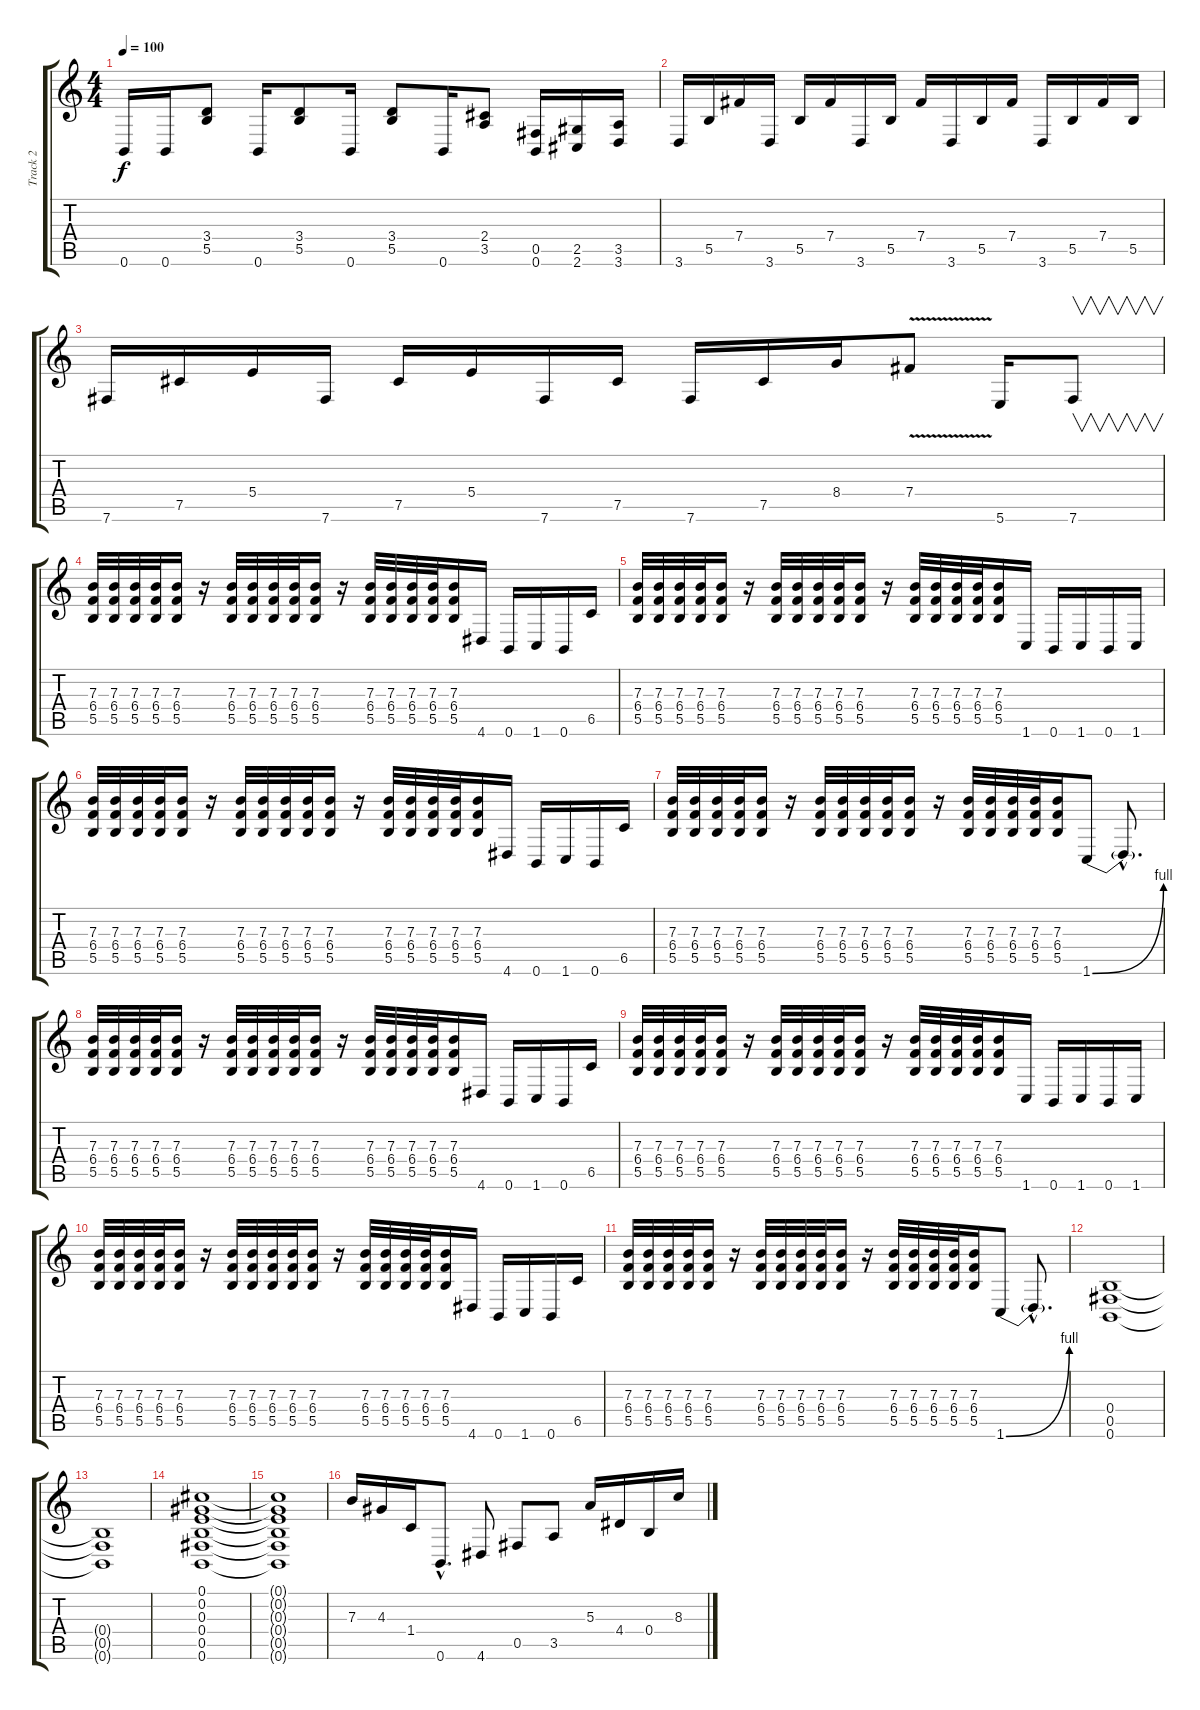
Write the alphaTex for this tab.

\track ("Track 2" "Track 2") {instrument distortionguitar}
\staff {score tabs}
\tuning (Db4 Ab3 E3 B2 Gb2 B1) {hide}
\ts (4 4)
\tempo 100
\clef g2
\ks c
0.6.16{dy f} 0.6.16 (3.4 5.5).8 0.6.16 (3.4 5.5).8 0.6.16 (3.4 5.5).8 0.6.16 (2.4 3.5).8 (0.5 0.6).16 (2.5 2.6).16 (3.5 3.6).16 |
3.6.16 5.5.16 7.4.16 3.6.16 5.5.16 7.4.16 3.6.16 5.5.16 7.4.16 3.6.16 5.5.16 7.4.16 3.6.16 5.5.16 7.4.16 5.5.16 |
7.6.16 7.5.16 5.4.16 7.6.16 7.5.16 5.4.16 7.6.16 7.5.16 7.6.16 7.5.16 8.4.16 7.4{v}.8 5.6.16 7.6.8{v} |
(7.3 6.4 5.5).32 (7.3 6.4 5.5).32 (7.3 6.4 5.5).32 (7.3 6.4 5.5).32 (7.3 6.4 5.5).16 r.16 (7.3 6.4 5.5).32 (7.3 6.4 5.5).32 (7.3 6.4 5.5).32 (7.3 6.4 5.5).32 (7.3 6.4 5.5).16 r.16 (7.3 6.4 5.5).32 (7.3 6.4 5.5).32 (7.3 6.4 5.5).32 (7.3 6.4 5.5).32 (7.3 6.4 5.5).16 4.6.16 0.6.16 1.6.16 0.6.16 6.5.16 |
(7.3 6.4 5.5).32 (7.3 6.4 5.5).32 (7.3 6.4 5.5).32 (7.3 6.4 5.5).32 (7.3 6.4 5.5).16 r.16 (7.3 6.4 5.5).32 (7.3 6.4 5.5).32 (7.3 6.4 5.5).32 (7.3 6.4 5.5).32 (7.3 6.4 5.5).16 r.16 (7.3 6.4 5.5).32 (7.3 6.4 5.5).32 (7.3 6.4 5.5).32 (7.3 6.4 5.5).32 (7.3 6.4 5.5).16 1.6.16 0.6.16 1.6.16 0.6.16 1.6.16 |
(7.3 6.4 5.5).32 (7.3 6.4 5.5).32 (7.3 6.4 5.5).32 (7.3 6.4 5.5).32 (7.3 6.4 5.5).16 r.16 (7.3 6.4 5.5).32 (7.3 6.4 5.5).32 (7.3 6.4 5.5).32 (7.3 6.4 5.5).32 (7.3 6.4 5.5).16 r.16 (7.3 6.4 5.5).32 (7.3 6.4 5.5).32 (7.3 6.4 5.5).32 (7.3 6.4 5.5).32 (7.3 6.4 5.5).16 4.6.16 0.6.16 1.6.16 0.6.16 6.5.16 |
(7.3 6.4 5.5).32 (7.3 6.4 5.5).32 (7.3 6.4 5.5).32 (7.3 6.4 5.5).32 (7.3 6.4 5.5).16 r.16 (7.3 6.4 5.5).32 (7.3 6.4 5.5).32 (7.3 6.4 5.5).32 (7.3 6.4 5.5).32 (7.3 6.4 5.5).16 r.16 (7.3 6.4 5.5).32 (7.3 6.4 5.5).32 (7.3 6.4 5.5).32 (7.3 6.4 5.5).32 (7.3 6.4 5.5).16 1.6{be (bend 0 0 60 4)}.8 1.6{hac t}.8{d} |
(7.3 6.4 5.5).32 (7.3 6.4 5.5).32 (7.3 6.4 5.5).32 (7.3 6.4 5.5).32 (7.3 6.4 5.5).16 r.16 (7.3 6.4 5.5).32 (7.3 6.4 5.5).32 (7.3 6.4 5.5).32 (7.3 6.4 5.5).32 (7.3 6.4 5.5).16 r.16 (7.3 6.4 5.5).32 (7.3 6.4 5.5).32 (7.3 6.4 5.5).32 (7.3 6.4 5.5).32 (7.3 6.4 5.5).16 4.6.16 0.6.16 1.6.16 0.6.16 6.5.16 |
(7.3 6.4 5.5).32 (7.3 6.4 5.5).32 (7.3 6.4 5.5).32 (7.3 6.4 5.5).32 (7.3 6.4 5.5).16 r.16 (7.3 6.4 5.5).32 (7.3 6.4 5.5).32 (7.3 6.4 5.5).32 (7.3 6.4 5.5).32 (7.3 6.4 5.5).16 r.16 (7.3 6.4 5.5).32 (7.3 6.4 5.5).32 (7.3 6.4 5.5).32 (7.3 6.4 5.5).32 (7.3 6.4 5.5).16 1.6.16 0.6.16 1.6.16 0.6.16 1.6.16 |
(7.3 6.4 5.5).32 (7.3 6.4 5.5).32 (7.3 6.4 5.5).32 (7.3 6.4 5.5).32 (7.3 6.4 5.5).16 r.16 (7.3 6.4 5.5).32 (7.3 6.4 5.5).32 (7.3 6.4 5.5).32 (7.3 6.4 5.5).32 (7.3 6.4 5.5).16 r.16 (7.3 6.4 5.5).32 (7.3 6.4 5.5).32 (7.3 6.4 5.5).32 (7.3 6.4 5.5).32 (7.3 6.4 5.5).16 4.6.16 0.6.16 1.6.16 0.6.16 6.5.16 |
(7.3 6.4 5.5).32 (7.3 6.4 5.5).32 (7.3 6.4 5.5).32 (7.3 6.4 5.5).32 (7.3 6.4 5.5).16 r.16 (7.3 6.4 5.5).32 (7.3 6.4 5.5).32 (7.3 6.4 5.5).32 (7.3 6.4 5.5).32 (7.3 6.4 5.5).16 r.16 (7.3 6.4 5.5).32 (7.3 6.4 5.5).32 (7.3 6.4 5.5).32 (7.3 6.4 5.5).32 (7.3 6.4 5.5).16 1.6{be (bend 0 0 60 4)}.8 1.6{hac t}.8{d} |
(0.4 0.5 0.6).1 |
(0.4{t} 0.5{t} 0.6{t}).1 |
(0.1 0.2 0.3 0.4 0.5 0.6).1 |
(0.1{t} 0.2{t} 0.3{t} 0.4{t} 0.5{t} 0.6{t}).1 |
7.3.16 4.3.16 1.4.16 0.6{hac}.8{d} 4.6.8 0.5.8 3.5.8 5.3.16 4.4.16 0.4.16 8.3.16
